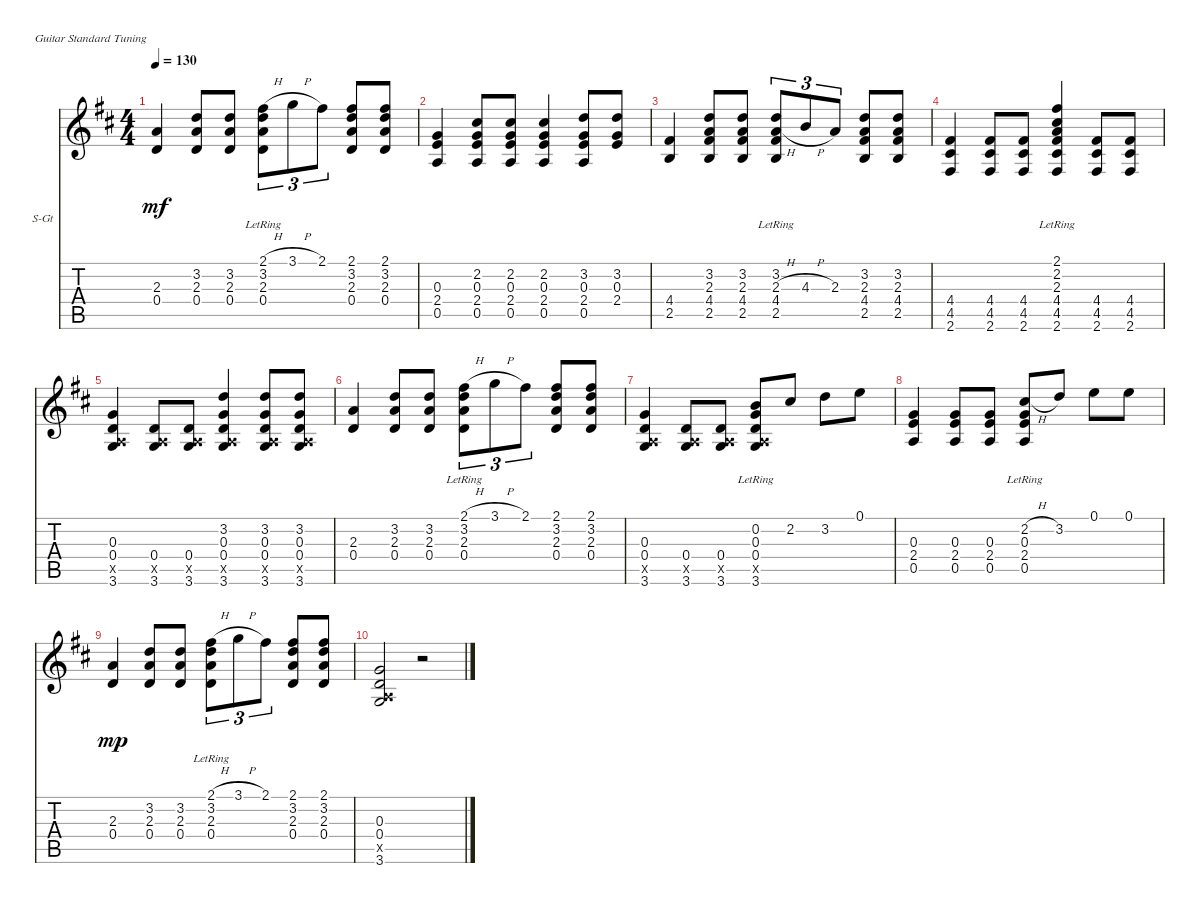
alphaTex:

\defaultSystemsLayout 4
\bracketExtendMode nobrackets
\firstSystemTrackNameOrientation horizontal
\otherSystemsTrackNameOrientation horizontal
\track ("Steel Guitar" "S-Gt") {instrument acousticguitarsteel}
\staff {score tabs}
\tuning (E4 B3 G3 D3 A2 E2)
\ts (4 4)
\tempo 130
\clef g2
\ks d
(2.3 0.4).4{dy mf} (3.2 2.3 0.4).8 (3.2 2.3 0.4).8 (2.1{h} 3.2{lr} 2.3{lr} 0.4{lr}).8{tu (3 2)} 3.1{h}.8{tu (3 2)} 2.1.8{tu (3 2)} (2.1 3.2 2.3 0.4).8 (2.1 3.2 2.3 0.4).8 |
(0.3 2.4 0.5).4 (2.2 0.3 2.4 0.5).8 (2.2 0.3 2.4 0.5).8 (2.2 0.3 2.4 0.5).4 (3.2 0.3 2.4 0.5).8 (3.2 0.3 2.4).8 |
(4.4 2.5).4 (3.2 2.3 4.4 2.5).8 (3.2 2.3 4.4 2.5).8 (3.2{lr} 2.3{h} 4.4{lr} 2.5{lr}).8{tu (3 2)} 4.3{h}.8{tu (3 2)} 2.3.8{tu (3 2)} (3.2 2.3 4.4 2.5).8 (3.2 2.3 4.4 2.5).8 |
(4.4 4.5 2.6).4 (4.4 4.5 2.6).8 (4.4 4.5 2.6).8 (2.1{lr} 2.2{lr} 2.3{lr} 4.4 4.5 2.6).4 (4.4 4.5 2.6).8 (4.4 4.5 2.6).8 |
\scale
0.279638 (0.3 0.4 0.5{x} 3.6).4 (0.4 0.5{x} 3.6).8 (0.4 0.5{x} 3.6).8 (3.2 0.3 0.4 0.5{x} 3.6).4 (3.2 0.3 0.4 0.5{x} 3.6).8 (3.2 0.3 0.4 0.5{x} 3.6).8 |
\scale
0.231282 (2.3 0.4).4 (3.2 2.3 0.4).8 (3.2 2.3 0.4).8 (2.1{h} 3.2{lr} 2.3{lr} 0.4{lr}).8{tu (3 2)} 3.1{h}.8{tu (3 2)} 2.1.8{tu (3 2)} (2.1 3.2 2.3 0.4).8 (2.1 3.2 2.3 0.4).8 |
\scale
0.264531 (0.3 0.4 0.5{x} 3.6).4 (0.4 0.5{x} 3.6).8 (0.4 0.5{x} 3.6).8 (0.2 0.3{lr} 0.4{lr} 0.5{x} 3.6{lr}).8 2.2.8 3.2.8 0.1.8 |
\scale
0.224619 (0.3 2.4 0.5).4 (0.3 2.4 0.5).8 (0.3 2.4 0.5).8 (2.2{h} 0.3{lr} 2.4{lr} 0.5{lr}).8 3.2.8 0.1.8 0.1.8 |
(2.3 0.4).4{dy mp} (2.3 0.4 3.2).8 (2.3 0.4 3.2).8 (2.1{h} 3.2{lr} 2.3{lr} 0.4{lr}).8{tu (3 2)} 3.1{h}.8{tu (3 2)} 2.1.8{tu (3 2)} (2.1 3.2 2.3 0.4).8 (2.1 3.2 2.3 0.4).8 |
(3.6 0.5{x} 0.4 0.3).2 r.2
